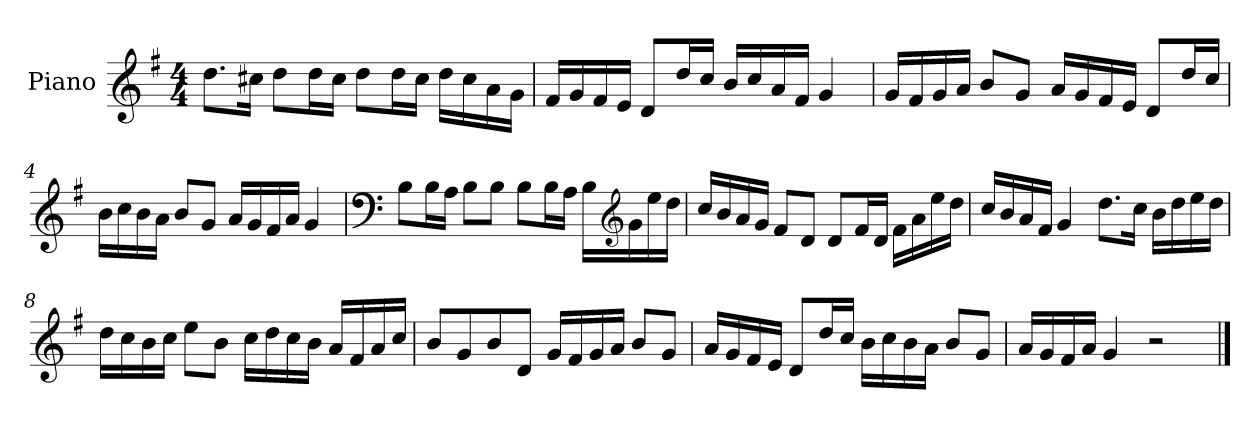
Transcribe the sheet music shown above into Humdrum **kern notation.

**kern
*part1
*staff1
*I"Piano
*I'P-no
*clefG2
*k[f#]
*M4/4
*MM90
=1
8.dd\L
16cc#X\Jk
8dd\L
16dd\L
16cc#\JJ
8dd\L
16dd\L
16cc#\JJ
16dd\LL
16cc#\
16a\
16g\JJ
=2
16f#/LL
16g/
16f#/
16e/JJ
8d/L
16dd/L
16cc/JJ
16b/LL
16cc/
16a/
16f#/JJ
4g/
=3
16g/LL
16f#/
16g/
16a/JJ
8b/L
8g/J
16a/LL
16g/
16f#/
16e/JJ
8d/L
16dd/L
16cc/JJ
!!LO:LB:g=z
=4
16b\LL
16cc\
16b\
16a\JJ
8b/L
8g/J
16a/LL
16g/
16f#/
16a/JJ
4g/
=5
*clefF4
8B\L
16B\L
16A\JJ
8B\L
8B\J
8B\L
16B\L
16A\JJ
16B\LL
*clefG2
16g\
16ee\
16dd\JJ
=6
16cc/LL
16b/
16a/
16g/JJ
8f#/L
8d/J
8d/L
16f#/L
16d/JJ
16f#\LL
16a\
16ee\
16dd\JJ
!!LO:LB:g=z
=7
16cc/LL
16b/
16a/
16f#/JJ
4g/
8.dd\L
16cc\Jk
16b\LL
16dd\
16ee\
16dd\JJ
=8
16dd\LL
16cc\
16b\
16cc\JJ
8ee\L
8b\J
16cc\LL
16dd\
16cc\
16b\JJ
16a/LL
16f#/
16a/
16cc/JJ
=9
8b/L
8g/
8b/
8d/J
16g/LL
16f#/
16g/
16a/JJ
8b/L
8g/J
!!LO:LB:g=z
=10
16a/LL
16g/
16f#/
16e/JJ
8d/L
16dd/L
16cc/JJ
16b\LL
16cc\
16b\
16a\JJ
8b/L
8g/J
=11
16a/LL
16g/
16f#/
16a/JJ
4g/
2r
==
*-
